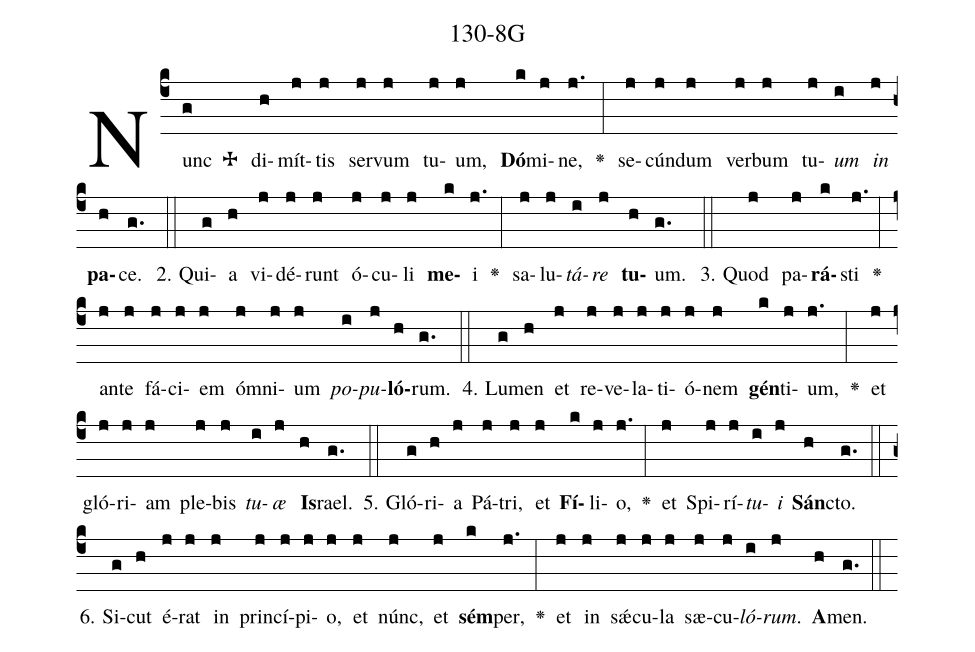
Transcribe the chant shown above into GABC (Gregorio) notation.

name: 130-8G;
%%
(c4) Nunc <v>~\grecross</v>(g) di(h)mít(j)tis(j) ser(j)vum(j) tu(j)um,(j) <b>Dó</b>(k)mi(j)ne,(j.) <v>\greheightstar</v>(:) se(j)cún(j)dum(j) ver(j)bum(j) tu(j)<i>um</i>(i) <i>in</i>(j) <b>pa</b>(h)ce.(g.) (::)
2. Qui(g)a(h) vi(j)dé(j)runt(j) ó(j)cu(j)li(j) <b>me</b>(k)i(j.) <v>\greheightstar</v>(:) sa(j)lu(j)<i>tá</i>(i)<i>re</i>(j) <b>tu</b>(h)um.(g.) (::)
3. Quod(j) pa(j)<b>rá</b>(k)sti(j.) <v>\greheightstar</v>(:) an(j)te(j) fá(j)ci(j)em(j) óm(j)ni(j)um(j) <i>po</i>(i)<i>pu</i>(j)<b>ló</b>(h)rum.(g.) (::)
4. Lu(g)men(h) et(j) re(j)ve(j)la(j)ti(j)ó(j)nem(j) <b>gén</b>(k)ti(j)um,(j.) <v>\greheightstar</v>(:) et(j) gló(j)ri(j)am(j) ple(j)bis(j) <i>tu</i>(i)<i>æ</i>(j) <b>Is</b>(h)rael.(g.) (::)
5. Gló(g)ri(h)a(j) Pá(j)tri,(j) et(j) <b>Fí</b>(k)li(j)o,(j.) <v>\greheightstar</v>(:) et(j) Spi(j)rí(j)<i>tu</i>(i)<i>i</i>(j) <b>Sán</b>(h)cto.(g.) (::)
6. Si(g)cut(h) é(j)rat(j) in(j) prin(j)cí(j)pi(j)o,(j) et(j) núnc,(j) et(j) <b>sém</b>(k)per,(j.) <v>\greheightstar</v>(:) et(j) in(j) s<sp>'ae</sp>(j)cu(j)la(j) sæ(j)cu(j)<i>ló</i>(i)<i>rum</i>.(j) <b>A</b>(h)men.(g.) (::)
